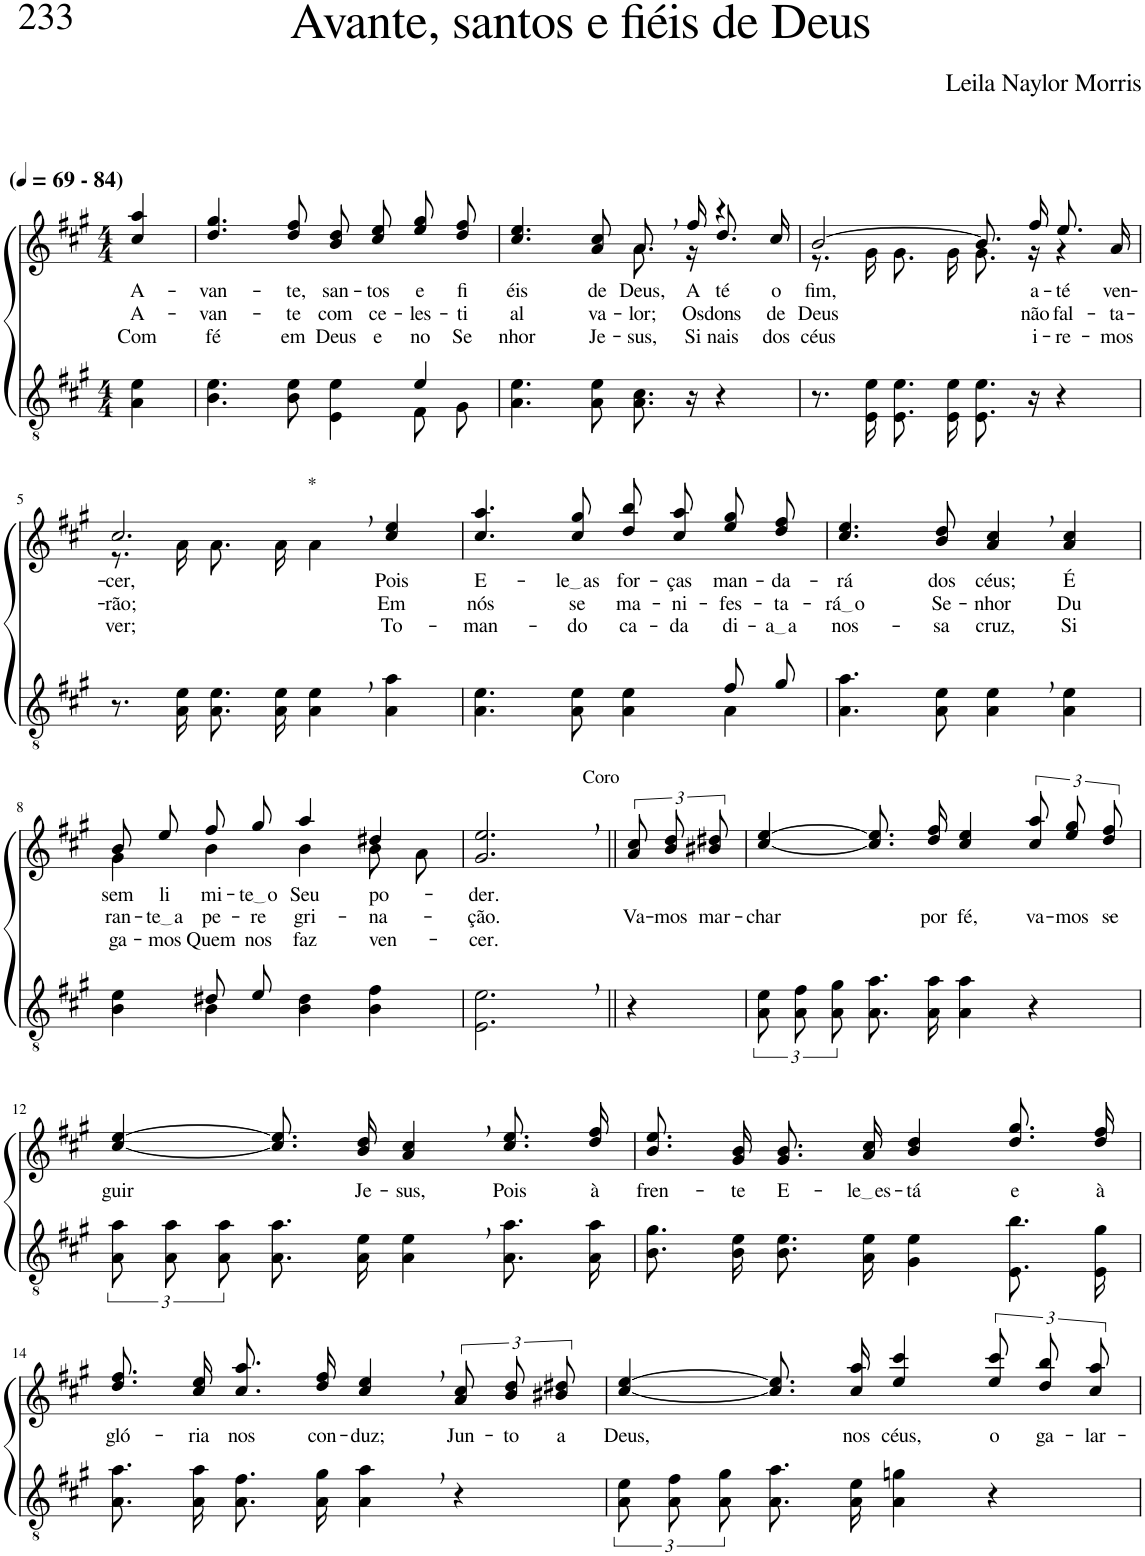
**kern	**kern	**text	**text	**text
*part2	*part1	*part1	*part1	*part1
*staff2	*staff1	*staff1	*staff1	*staff1
*I"Parte III e IV	*I"Parte I e II	*	*	*
*clefGv2	*clefG2	*	*	*
*Trd5c9	*Trd5c9	*	*	*
*k[f#c#g#]	*k[f#c#g#]	*	*	*
*M4/4	*M4/4	*	*	*
*MM69	*MM69	*	*	*
=1	=1	=1	=1	=1
!	!LO:TX:a:B:t=(	!	!	!
!	!LO:TX:a:B:t=- 84)	!	!	!
!	!	!LO:LY:b	!LO:LY:b	!LO:LY:b
4A\ 4e\	4cc#/ 4aa/	A-	A-	Com
=2	=2	=2	=2	=2
*^	*	*	*	*
!	!	!	!LO:LY:b	!LO:LY:b	!LO:LY:b
2.ryy	4.B\ 4.e\	4.dd/ 4.gg#/	-van-	-van-	fé
!	!	!	!LO:LY:b	!LO:LY:b	!LO:LY:b
.	8B\ 8e\	8dd/ 8ff#/	-te,	-te	em
!	!	!	!LO:LY:b	!LO:LY:b	!LO:LY:b
.	4E\ 4e\	8b\ 8dd\L	san-	com	Deus
!	!	!	!LO:LY:b	!LO:LY:b	!LO:LY:b
.	.	8cc#\ 8ee\J	-tos	ce-	e
!	!	!	!LO:LY:b	!LO:LY:b	!LO:LY:b
4e/	8F#\L	8ee\ 8gg#\L	e	-les-	no
!	!	!	!LO:LY:b	!LO:LY:b	!LO:LY:b
.	8G#\J	8dd\ 8ff#\J	fi-	-ti-	Se-
=3	=3	=3	=3	=3	=3
*	*	*^	*	*	*
!	!	!	!	!LO:LY:b	!LO:LY:b	!LO:LY:b
*v	*v	*	*	*	*	*
4.A\ 4.e\	2ryy	4.cc#/ 4.ee/	-éis	-al	-nhor
!	!	!	!LO:LY:b	!LO:LY:b	!LO:LY:b
8A\ 8e\	.	8a/ 8cc#/	de	va-	Je-
!	!	!	!LO:LY:b	!LO:LY:b	!LO:LY:b
8.A\ 8.c#\	8.a,/L	8.a\	Deus,	-lor;	-sus,
!	!	!	!LO:LY:b	!LO:LY:b	!LO:LY:b
16r	16ff#/Jk	16r	A-	Os	Si-
!	!	!	!LO:LY:b	!LO:LY:b	!LO:LY:b
4r	4r	8.dd/L	-té	dons	-nais
!	!	!	!LO:LY:b	!LO:LY:b	!LO:LY:b
.	.	16cc#/Jk	o	de	dos
=4	=4	=4	=4	=4	=4
!	!	!	!LO:LY:b	!LO:LY:b	!LO:LY:b
8.r	[2b/	8.r	fim,	Deus	céus
16E\ 16e\	.	16g#\	.	.	.
8.E/ 8.e/L	.	8.g#\L	.	.	.
16E/ 16e/Jk	.	16g#\Jk	.	.	.
8.E\ 8.e\	8.b/L]	8.g#\	.	.	.
!	!	!	!LO:LY:b	!LO:LY:b	!LO:LY:b
16r	16ff#/Jk	16r	a-	não	i-
!	!	!	!LO:LY:b	!LO:LY:b	!LO:LY:b
4r	8.ee/L	4r	-té	fal-	-re-
!	!	!	!LO:LY:b	!LO:LY:b	!LO:LY:b
.	16a/Jk	.	-ven-	-ta-	-mos
!!LO:LB:g=z	!!
=5	=5	=5	=5	=5	=5
!	!LO:TX:a:t=*	!	!	!	!
!	!	!	!LO:LY:b	!LO:LY:b	!LO:LY:b
8.r	2.cc#,/	8.r	-cer,	-rão;	ver;
16A\ 16e\	.	16a\	.	.	.
8.A\ 8.e\L	.	8.a\L	.	.	.
16A\ 16e\Jk	.	16a\Jk	.	.	.
4A\, 4e\,	.	4a\	.	.	.
!	!	!	!LO:LY:b	!LO:LY:b	!LO:LY:b
4A\ 4a\	4cc#/ 4ee/	4ryy	Pois	Em	To-
=6	=6	=6	=6	=6	=6
*^	*	*	*	*	*
!	!	!	!	!LO:LY:b	!LO:LY:b	!LO:LY:b
*	*	*v	*v	*	*	*
2ryy	4.A\ 4.e\	4.cc#/ 4.aa/	E-	nós	-man-
!	!	!	!LO:LY:b	!LO:LY:b	!LO:LY:b
.	8A\ 8e\	8cc#/ 8gg#/	le as	se	-do
!	!	!	!LO:LY:b	!LO:LY:b	!LO:LY:b
4ryy	4A\ 4e\	8dd\ 8bb\L	for-	ma-	ca-
!	!	!	!LO:LY:b	!LO:LY:b	!LO:LY:b
.	.	8cc#\ 8aa\J	-ças	-ni-	-da
!	!	!	!LO:LY:b	!LO:LY:b	!LO:LY:b
8f#/L	4A\	8ee\ 8gg#\L	man-	-fes-	di-
!	!	!	!LO:LY:b	!LO:LY:b	!LO:LY:b
8g#/J	.	8dd\ 8ff#\J	-da-	-ta-	a a
*v	*v	*	*	*	*
=7	=7	=7	=7	=7
!	!	!LO:LY:b	!LO:LY:b	!LO:LY:b
4.A\ 4.a\	4.cc#/ 4.ee/	-rá	rá o	nos-
!	!	!LO:LY:b	!LO:LY:b	!LO:LY:b
8A\ 8e\	8b/ 8dd/	dos	Se-	-sa
!	!	!LO:LY:b	!LO:LY:b	!LO:LY:b
4A\, 4e\,	4a/, 4cc#/,	céus;	-nhor	cruz,
!	!	!LO:LY:b	!LO:LY:b	!LO:LY:b
4A\ 4e\	4a/ 4cc#/	É	Du-	Si-
!!LO:LB:g=z
=8	=8	=8	=8	=8
*^	*^	*	*	*
!	!	!	!	!LO:LY:b	!LO:LY:b	!LO:LY:b
4ryy	4B\ 4e\	8b/L	4g#\	sem	-ran-	-ga-
!	!	!	!	!LO:LY:b	!LO:LY:b	!LO:LY:b
.	.	8ee/J	.	li-	te a	-mos
!	!	!	!	!LO:LY:b	!LO:LY:b	!LO:LY:b
8d#X/L	4B\	8ff#/L	4b\	-mi-	-pe-	Quem
!	!	!	!	!LO:LY:b	!LO:LY:b	!LO:LY:b
8e/J	.	8gg#/J	.	te o	-re-	nos
!	!	!	!	!LO:LY:b	!LO:LY:b	!LO:LY:b
2ryy	4B\ 4d#\	4aa/	4b\	Seu	-gri-	faz
!	!	!	!	!LO:LY:b	!LO:LY:b	!LO:LY:b
.	4B\ 4f#\	4dd#X/	8b\L	po-	-na-	ven-
.	.	.	8a\J	.	.	.
*v	*v	*	*	*	*	*
=9	=9	=9	=9	=9	=9
!	!LO:TX:a:t=Coro	!	!	!	!
!	!	!	!LO:LY:b	!LO:LY:b	!LO:LY:b
*	*v	*v	*	*	*
2.E\, 2.e\,	2.g#/, 2.ee/,	-der.	-ção.	-cer.
=10||	=10||	=10||	=10||	=10||
!	!	!	!LO:LY:b	!
4r	12a\ 12cc#\L	.	Va-	.
!	!	!	!LO:LY:b	!
.	12b\ 12dd\	.	-mos	.
!	!	!	!LO:LY:b	!
.	12b#X\ 12dd#X\J	.	mar-	.
=11	=11	=11	=11	=11
!	!	!	!LO:LY:b	!
12A\ 12e\L	[4cc#/ [4ee/	.	-char	.
12A\ 12f#\	.	.	.	.
12A\ 12g#\J	.	.	.	.
8.A\ 8.a\L	8.cc#]\ 8.ee]\L	.	.	.
!	!	!	!LO:LY:b	!
16A\ 16a\Jk	16dd\ 16ff#\Jk	.	por	.
!	!	!	!LO:LY:b	!
4A\ 4a\	4cc#/ 4ee/	.	fé,	.
!	!	!	!LO:LY:b	!
4r	12cc#\ 12aa\L	.	va-	.
!	!	!	!LO:LY:b	!
.	12ee\ 12gg#\	.	-mos	.
!	!	!	!LO:LY:b	!
.	12dd\ 12ff#\J	.	se-	.
!!LO:LB:g=z
=12	=12	=12	=12	=12
!	!	!LO:LY:b	!	!
12A\ 12a\L	[4cc#/ [4ee/	guir	.	.
12A\ 12a\	.	.	.	.
12A\ 12a\J	.	.	.	.
8.A\ 8.a\L	8.cc#]\ 8.ee]\L	.	.	.
!	!	!LO:LY:b	!	!
16A\ 16e\Jk	16b\ 16dd\Jk	Je-	.	.
!	!	!LO:LY:b	!	!
4A\, 4e\,	4a/, 4cc#/,	-sus,	.	.
!	!	!LO:LY:b	!	!
8.A\ 8.a\L	8.cc#\ 8.ee\L	Pois	.	.
!	!	!LO:LY:b	!	!
16A\ 16a\Jk	16dd\ 16ff#\Jk	à	.	.
=13	=13	=13	=13	=13
!	!	!LO:LY:b	!	!
8.B\ 8.g#\L	8.b\ 8.ee\L	fren-	.	.
!	!	!LO:LY:b	!	!
16B\ 16e\Jk	16g#\ 16b\Jk	-te	.	.
!	!	!LO:LY:b	!	!
8.B\ 8.e\L	8.g#/ 8.b/L	E-	.	.
!	!	!LO:LY:b	!	!
16A\ 16e\Jk	16a/ 16cc#/Jk	le es	.	.
!	!	!LO:LY:b	!	!
4G#\ 4e\	4b/ 4dd/	-tá	.	.
!	!	!LO:LY:b	!	!
8.E\ 8.b\L	8.dd\ 8.gg#\L	e	.	.
!	!	!LO:LY:b	!	!
16E\ 16g#\Jk	16dd\ 16ff#\Jk	à	.	.
!!LO:LB:g=z
=14	=14	=14	=14	=14
!	!	!LO:LY:b	!	!
8.A\ 8.a\L	8.dd\ 8.ff#\L	gló-	.	.
!	!	!LO:LY:b	!	!
16A\ 16a\Jk	16cc#\ 16ee\Jk	-ria	.	.
!	!	!LO:LY:b	!	!
8.A\ 8.f#\L	8.cc#\ 8.aa\L	nos	.	.
!	!	!LO:LY:b	!	!
16A\ 16g#\Jk	16dd\ 16ff#\Jk	con-	.	.
!	!	!LO:LY:b	!	!
4A\, 4a\,	4cc#/, 4ee/,	-duz;	.	.
!	!	!LO:LY:b	!	!
4r	12a\ 12cc#\L	Jun-	.	.
!	!	!LO:LY:b	!	!
.	12b\ 12dd\	-to	.	.
!	!	!LO:LY:b	!	!
.	12b#X\ 12dd#X\J	a	.	.
=15	=15	=15	=15	=15
!	!	!LO:LY:b	!	!
12A\ 12e\L	[4cc#/ [4ee/	Deus,	.	.
12A\ 12f#\	.	.	.	.
12A\ 12g#\J	.	.	.	.
8.A\ 8.a\L	8.cc#]\ 8.ee]\L	.	.	.
!	!	!LO:LY:b	!	!
16A\ 16e\Jk	16cc#\ 16aa\Jk	nos	.	.
!	!	!LO:LY:b	!	!
4A\ 4gn\	4ee/ 4ccc#/	céus,	.	.
!	!	!LO:LY:b	!	!
4r	12ee\ 12ccc#\L	o	.	.
!	!	!LO:LY:b	!	!
.	12dd\ 12bb\	ga-	.	.
!	!	!LO:LY:b	!	!
.	12cc#\ 12aa\J	-lar-	.	.
=	=	=	=	=
*-	*-	*-	*-	*-
